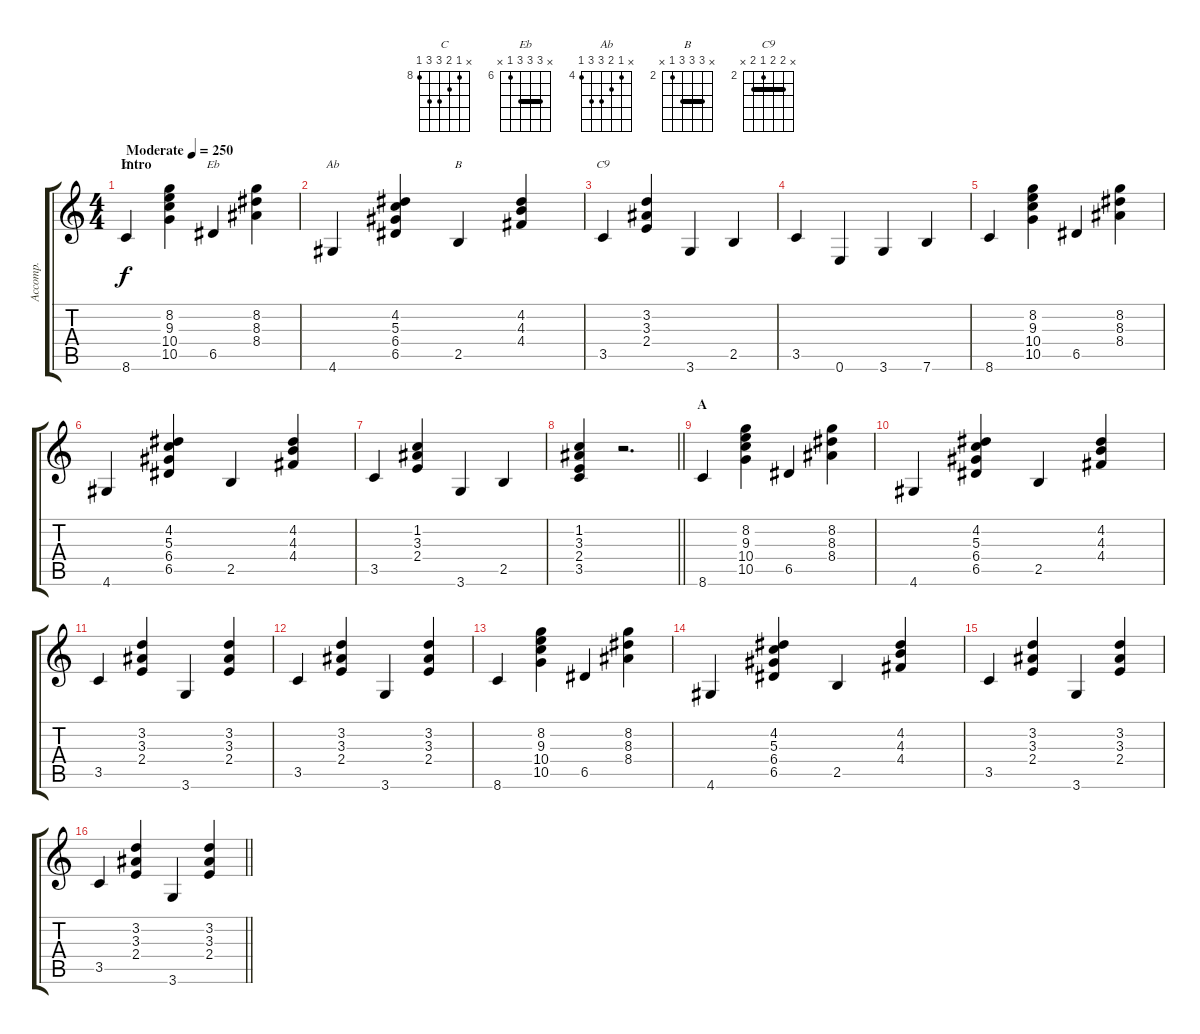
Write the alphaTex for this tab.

\track ("Accomp." "Accomp.") {instrument acousticguitarnylon}
\staff {score tabs}
\tuning (E4 B3 G3 D3 A2 E2) {hide}
\chord ("C" x 8 9 10 10 8) {firstfret 8}
\chord ("Eb" x 8 8 8 6 x) {firstfret 6 barre 8}
\chord ("Ab" x 4 5 6 6 4) {firstfret 4}
\chord ("B" x 4 4 4 2 x) {firstfret 2 barre 4}
\chord ("C9" x 3 3 2 3 x) {firstfret 2 barre 3}
\ts (4 4)
\section ("" "Intro")
\tempo (250 "Moderate")
\clef g2
\ks c
8.6.4{ch "C" dy f instrument acousticguitarnylon} (8.2 9.3 10.4 10.5).4 6.5.4{ch "Eb"} (8.2 8.3 8.4).4 |
4.6.4{ch "Ab"} (4.2 5.3 6.4 6.5).4 2.5.4{ch "B"} (4.2 4.3 4.4).4 |
3.5.4{ch "C9"} (3.2 3.3 2.4).4 3.6.4 2.5.4 |
3.5.4 0.6.4 3.6.4 7.6.4 |
8.6.4 (8.2 9.3 10.4 10.5).4 6.5.4 (8.2 8.3 8.4).4 |
4.6.4 (4.2 5.3 6.4 6.5).4 2.5.4 (4.2 4.3 4.4).4 |
3.5.4 (1.2 3.3 2.4).4 3.6.4 2.5.4 |
\barLineRight lightlight
(1.2 3.3 2.4 3.5).4 r.2{d} |
\section ("" "A")
8.6.4 (8.2 9.3 10.4 10.5).4 6.5.4 (8.2 8.3 8.4).4 |
4.6.4 (4.2 5.3 6.4 6.5).4 2.5.4 (4.2 4.3 4.4).4 |
3.5.4 (3.2 3.3 2.4).4 3.6.4 (3.2 3.3 2.4).4 |
3.5.4 (3.2 3.3 2.4).4 3.6.4 (3.2 3.3 2.4).4 |
8.6.4 (8.2 9.3 10.4 10.5).4 6.5.4 (8.2 8.3 8.4).4 |
4.6.4 (4.2 5.3 6.4 6.5).4 2.5.4 (4.2 4.3 4.4).4 |
3.5.4 (3.2 3.3 2.4).4 3.6.4 (3.2 3.3 2.4).4 |
\barLineRight lightlight
3.5.4 (3.2 3.3 2.4).4 3.6.4 (3.2 3.3 2.4).4
